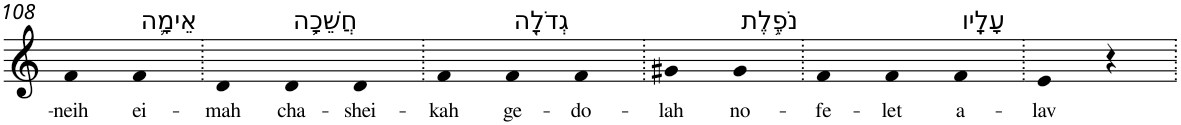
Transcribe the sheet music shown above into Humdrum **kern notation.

**kern	**text
*part1	*part1
*staff1	*staff1
*I"Piano	*
*I'Pno	*
!!LO:PB:g=z
*clefG2	*
*k[]	*
=108	=108
!	!LO:LY:b
4f	-neih
!LO:TX:a:t=אֵימָ֛ה	!
!	!LO:LY:b
4f	ei-
=109.	=109.
!	!LO:LY:b
4d	-mah
!LO:TX:a:t=חֲשֵׁכָ֥ה	!
!	!LO:LY:b
4d	cha-
!	!LO:LY:b
4d	-shei-
=110.	=110.
!	!LO:LY:b
4f	-kah
!LO:TX:a:t=גְדֹלָ֖ה	!
!	!LO:LY:b
4f	ge-
!	!LO:LY:b
4f	-do-
=111.	=111.
!	!LO:LY:b
4g#X	-lah
!LO:TX:a:t=נֹפֶ֥לֶת	!
!	!LO:LY:b
4g#	no-
=112.	=112.
!	!LO:LY:b
4f	-fe-
!	!LO:LY:b
4f	-let
!LO:TX:a:t=עָלָֽיו	!
!	!LO:LY:b
4f	a-
=113.	=113.
!	!LO:LY:b
4e	-lav
4r	.
=.	=.
*-	*-
